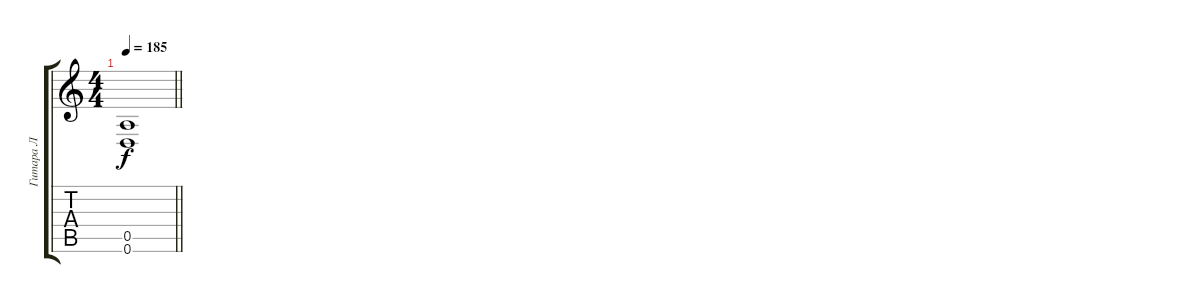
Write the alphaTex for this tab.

\track ("Гитара Л" "Гитара Л") {instrument overdrivenguitar}
\staff {score tabs}
\tuning (E4 B3 G3 D3 A2 D2) {hide}
\ts (4 4)
\tempo 185
\clef g2
\barLineRight lightlight
\ks c
(0.5{t} 0.6{t}).1{dy f}
